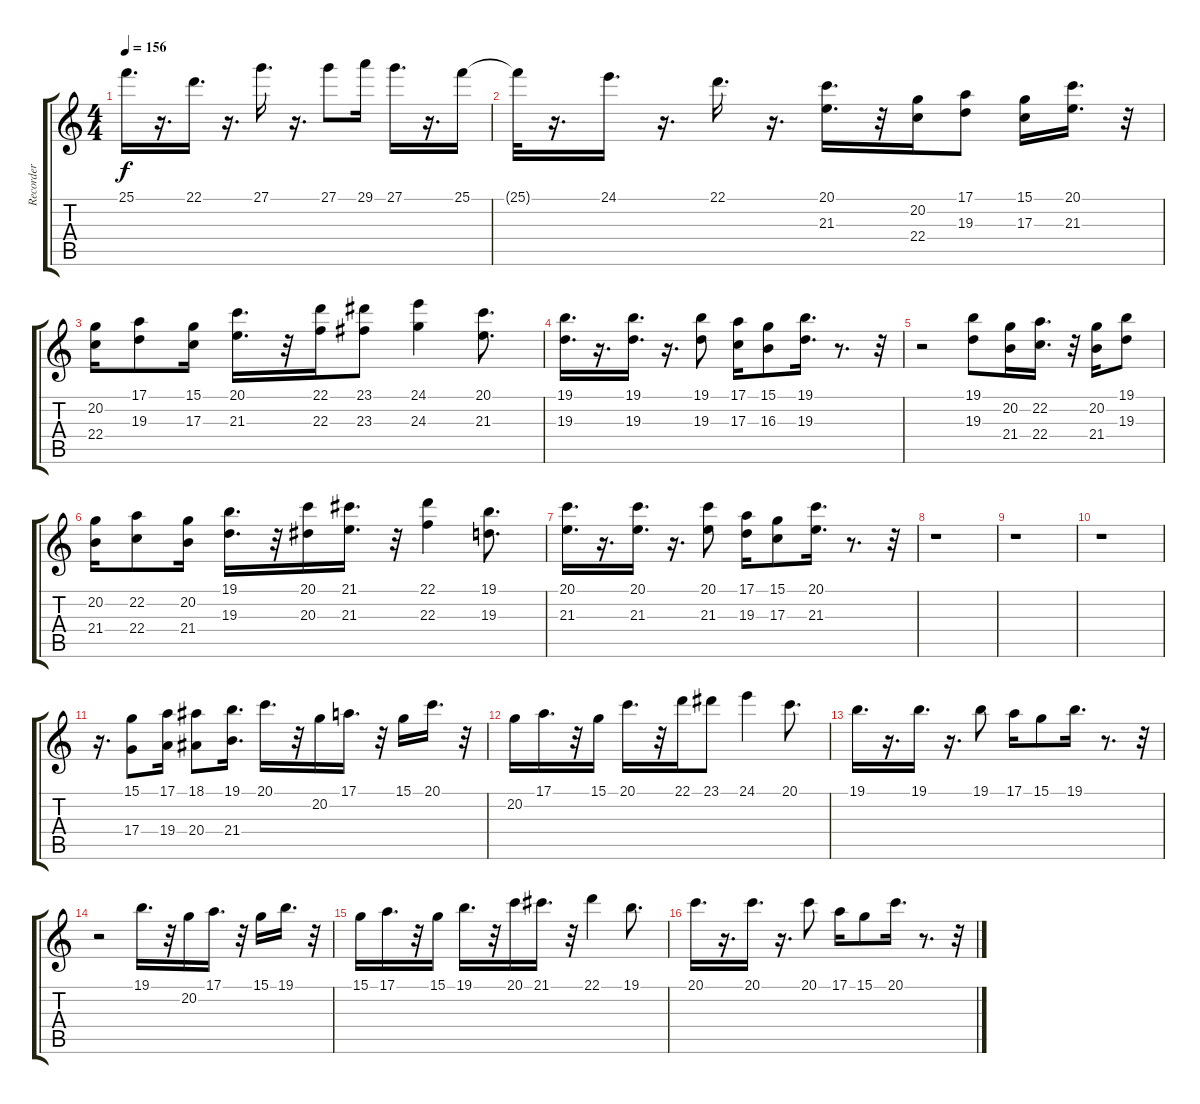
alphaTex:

\track ("Recorder" "Recorder") {instrument recorder}
\staff {score tabs}
\tuning (E4 B3 G3 D3 A2 E2) {hide}
\ts (4 4)
\tempo 156
\clef g2
\ks c
25.1.16{d dy f} r.16{d} 22.1.16{d} r.16{d} 27.1.16{d} r.16{d} 27.1.8 29.1.16 27.1.16{d} r.16{d} 25.1.16 |
25.1{t}.32 r.16{d} 24.1.16{d} r.16{d} 22.1.16{d} r.16{d} (20.1 21.3).16{d} r.32 (20.2 22.4).16 (17.1 19.3).8 (15.1 17.3).16 (20.1 21.3).16{d} r.32 |
(20.2 22.4).16 (17.1 19.3).8 (15.1 17.3).16 (20.1 21.3).16{d} r.32 (22.1 22.3).16 (23.1 23.3).8 (24.1 24.3).4 (20.1 21.3).8{d} |
(19.1 19.3).16{d} r.16{d} (19.1 19.3).16{d} r.16{d} (19.1 19.3).8 (17.1 17.3).16 (15.1 16.3).8 (19.1 19.3).16{d} r.8{d} r.32 |
r.2 (19.1 19.3).8 (20.2 21.4).16 (22.2 22.4).16{d} r.32 (20.2 21.4).16 (19.1 19.3).8 |
(20.2 21.4).16 (22.2 22.4).8 (20.2 21.4).16 (19.1 19.3).16{d} r.32 (20.1 20.3).16 (21.1 21.3).16{d} r.32 (22.1 22.3).4 (19.1 19.3).8{d} |
(20.1 21.3).16{d} r.16{d} (20.1 21.3).16{d} r.16{d} (20.1 21.3).8 (17.1 19.3).16 (15.1 17.3).8 (20.1 21.3).16{d} r.8{d} r.32 |
r.1 |
r.1 |
r.1 |
r.16{d} (15.1 17.4).8 (17.1 19.4).16 (18.1 20.4).8 (19.1 21.4).16{d} 20.1.16{d} r.32 20.2.16 17.1.16{d} r.32 15.1.16 20.1.16{d} r.32 |
20.2.16 17.1.16{d} r.32 15.1.16 20.1.16{d} r.32 22.1.16 23.1.8 24.1.4 20.1.8{d} |
19.1.16{d} r.16{d} 19.1.16{d} r.16{d} 19.1.8 17.1.16 15.1.8 19.1.16{d} r.8{d} r.32 |
r.2 19.1.16{d} r.32 20.2.16 17.1.16{d} r.32 15.1.16 19.1.16{d} r.32 |
15.1.16 17.1.16{d} r.32 15.1.16 19.1.16{d} r.32 20.1.16 21.1.16{d} r.32 22.1.4 19.1.8{d} |
20.1.16{d} r.16{d} 20.1.16{d} r.16{d} 20.1.8 17.1.16 15.1.8 20.1.16{d} r.8{d} r.32
